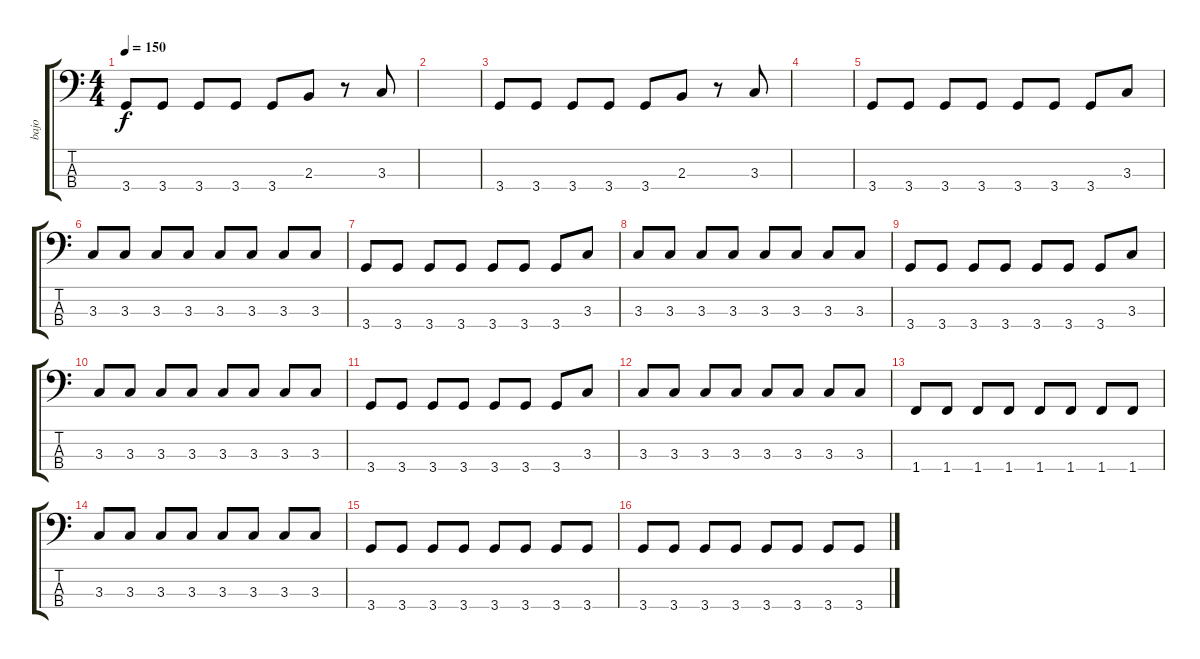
\track ("bajo" "bajo") {instrument electricbassfinger}
\staff {score tabs}
\tuning (G2 D2 A1 E1) {hide}
\ts (4 4)
\tempo 150
\clef f4
\ks c
3.4.8{dy f} 3.4.8 3.4.8 3.4.8 3.4.8 2.3.8 r.8 3.3.8 |
|
3.4.8 3.4.8 3.4.8 3.4.8 3.4.8 2.3.8 r.8 3.3.8 |
|
3.4.8 3.4.8 3.4.8 3.4.8 3.4.8 3.4.8 3.4.8 3.3.8 |
3.3.8 3.3.8 3.3.8 3.3.8 3.3.8 3.3.8 3.3.8 3.3.8 |
3.4.8 3.4.8 3.4.8 3.4.8 3.4.8 3.4.8 3.4.8 3.3.8 |
3.3.8 3.3.8 3.3.8 3.3.8 3.3.8 3.3.8 3.3.8 3.3.8 |
3.4.8 3.4.8 3.4.8 3.4.8 3.4.8 3.4.8 3.4.8 3.3.8 |
3.3.8 3.3.8 3.3.8 3.3.8 3.3.8 3.3.8 3.3.8 3.3.8 |
3.4.8 3.4.8 3.4.8 3.4.8 3.4.8 3.4.8 3.4.8 3.3.8 |
3.3.8 3.3.8 3.3.8 3.3.8 3.3.8 3.3.8 3.3.8 3.3.8 |
1.4.8 1.4.8 1.4.8 1.4.8 1.4.8 1.4.8 1.4.8 1.4.8 |
3.3.8 3.3.8 3.3.8 3.3.8 3.3.8 3.3.8 3.3.8 3.3.8 |
3.4.8 3.4.8 3.4.8 3.4.8 3.4.8 3.4.8 3.4.8 3.4.8 |
3.4.8 3.4.8 3.4.8 3.4.8 3.4.8 3.4.8 3.4.8 3.4.8
